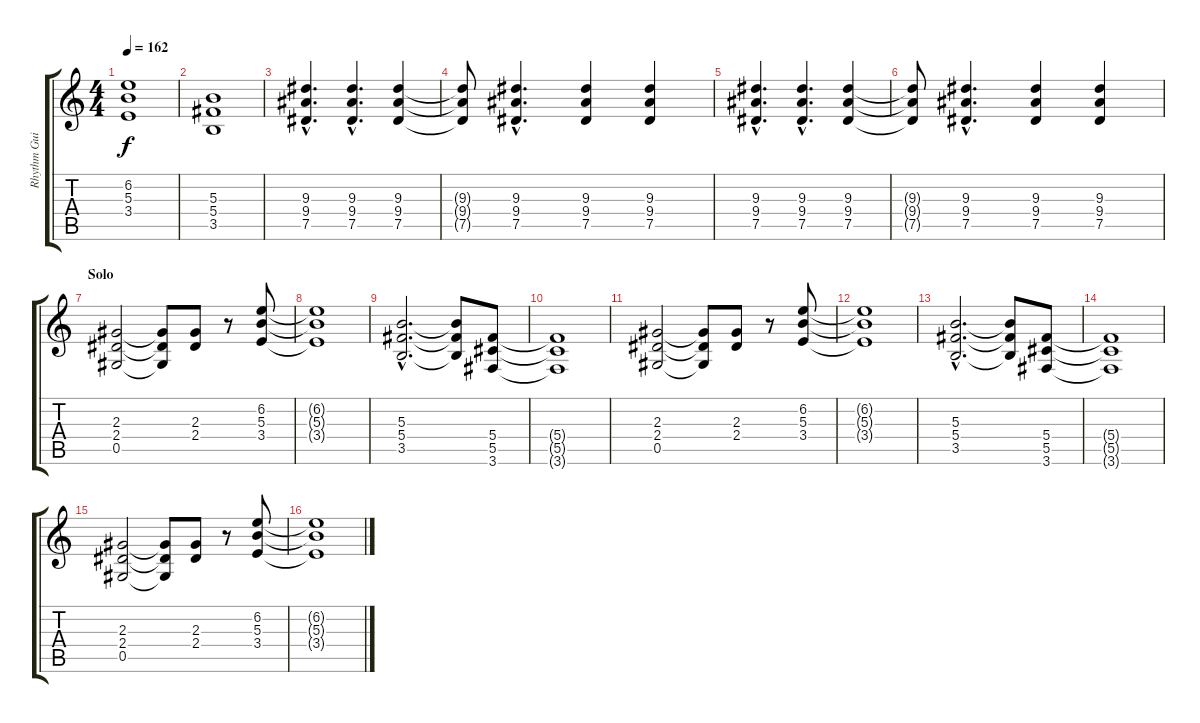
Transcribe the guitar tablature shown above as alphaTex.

\track ("Rhythm Guitar 2" "Rhythm Gui") {instrument distortionguitar}
\staff {score tabs}
\tuning (Eb4 Bb3 Gb3 Db3 Ab2 Eb2) {hide}
\ts (4 4)
\tempo 162
\clef g2
\ks c
(6.2{t} 5.3{t} 3.4{t}).1{dy f} |
(5.3 5.4 3.5).1 |
(9.3{hac} 9.4{hac} 7.5{hac}).4{d} (9.3{hac} 9.4{hac} 7.5{hac}).4{d} (9.3 9.4 7.5).4 |
(9.3{t} 9.4{t} 7.5{t}).8 (9.3{hac} 9.4{hac} 7.5{hac}).4{d} (9.3 9.4 7.5).4 (9.3 9.4 7.5).4 |
(9.3{hac} 9.4{hac} 7.5{hac}).4{d} (9.3{hac} 9.4{hac} 7.5{hac}).4{d} (9.3 9.4 7.5).4 |
(9.3{t} 9.4{t} 7.5{t}).8 (9.3{hac} 9.4{hac} 7.5{hac}).4{d} (9.3 9.4 7.5).4 (9.3 9.4 7.5).4 |
\section ("" "Solo")
(2.3 2.4 0.5).2 (2.3{t} 2.4{t} 0.5{t}).8 (2.3 2.4).8 r.8 (6.2 5.3 3.4).8 |
(6.2{t} 5.3{t} 3.4{t}).1 |
(5.3{hac} 5.4{hac} 3.5{hac}).2{d} (5.3{t} 5.4{t} 3.5{t}).8 (5.4 5.5 3.6).8 |
(5.4{t} 5.5{t} 3.6{t}).1 |
(2.3 2.4 0.5).2 (2.3{t} 2.4{t} 0.5{t}).8 (2.3 2.4).8 r.8 (6.2 5.3 3.4).8 |
(6.2{t} 5.3{t} 3.4{t}).1 |
(5.3{hac} 5.4{hac} 3.5{hac}).2{d} (5.3{t} 5.4{t} 3.5{t}).8 (5.4 5.5 3.6).8 |
(5.4{t} 5.5{t} 3.6{t}).1 |
(2.3 2.4 0.5).2 (2.3{t} 2.4{t} 0.5{t}).8 (2.3 2.4).8 r.8 (6.2 5.3 3.4).8 |
(6.2{t} 5.3{t} 3.4{t}).1
